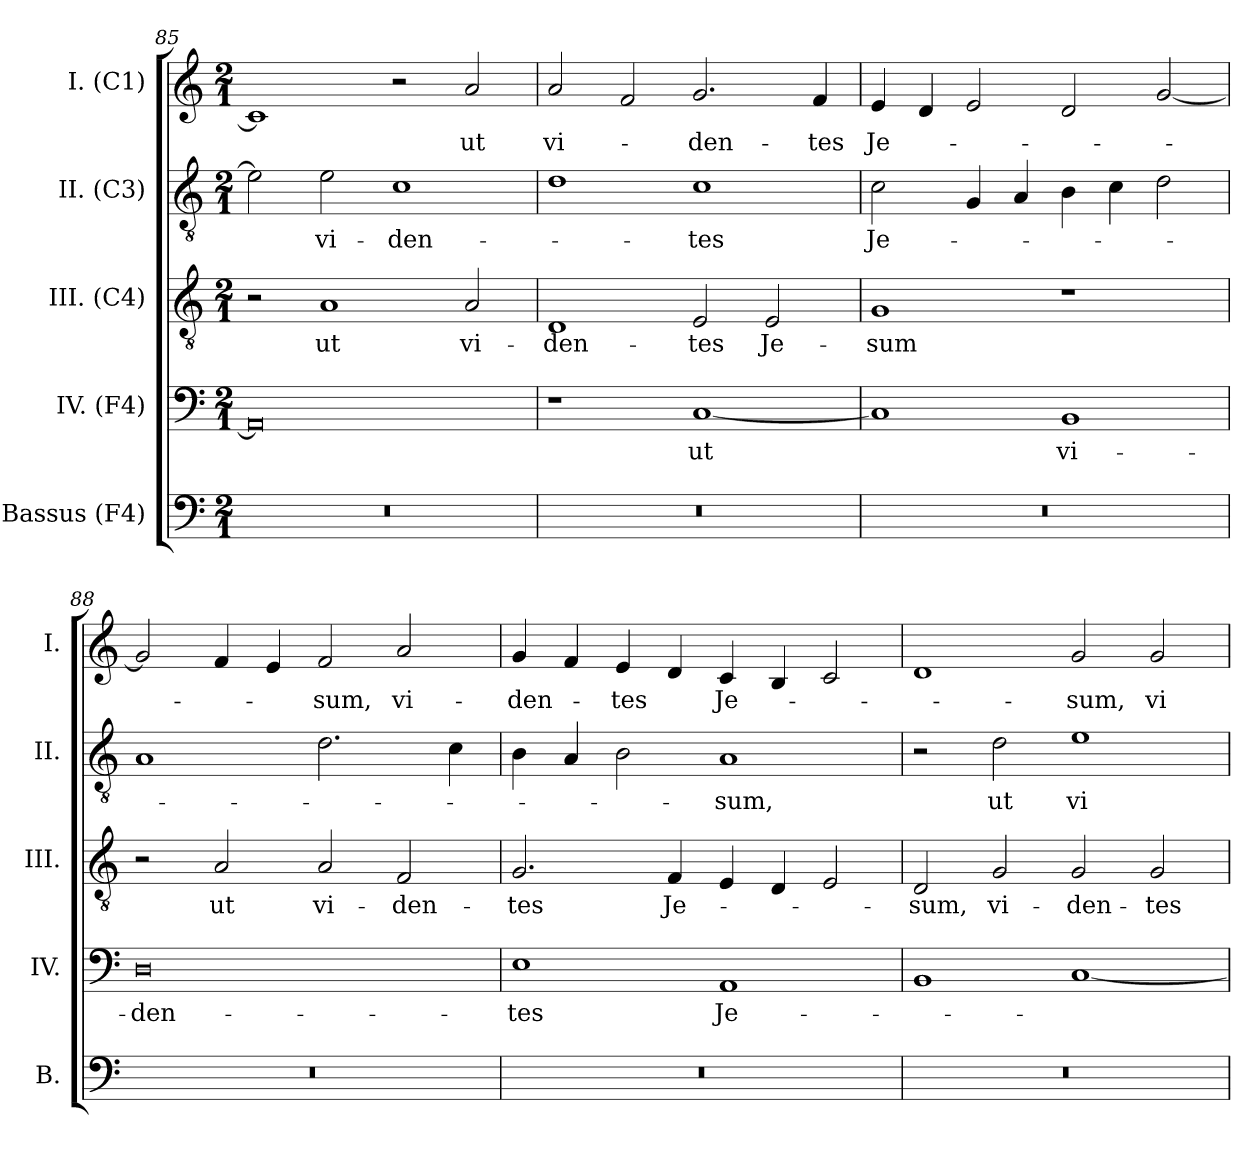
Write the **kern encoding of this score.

**kern	**kern	**text	**kern	**text	**kern	**text	**kern	**text
*part5	*part4	*part4	*part3	*part3	*part2	*part2	*part1	*part1
*staff5	*staff4	*staff4	*staff3	*staff3	*staff2	*staff2	*staff1	*staff1
*I"Bassus (F4)	*I"IV. (F4)	*	*I"III. (C4)	*	*I"II. (C3)	*	*I"I. (C1)	*
*I'B.	*I'IV.	*	*I'III.	*	*I'II.	*	*I'I.	*
*clefF4	*clefF4	*	*clefGv2	*	*clefGv2	*	*clefG2	*
*	*ITrd7c12	*	*ITrd7c12	*	*ITrd7c12	*	*	*
*k[]	*k[]	*	*k[]	*	*k[]	*	*k[]	*
*C:	*C:	*	*C:	*	*C:	*	*C:	*
*M2/1	*M2/1	*	*M2/1	*	*M2/1	*	*M2/1	*
=85	=85	=85	=85	=85	=85	=85	=85	=85
!LO:N:vis=1	!	!	!	!	!	!	!	!
0r	0AAAi]	.	2r	.	2Ei\]	.	1ci]	.
!	!	!	!	!LO:LY:b:color=#000000	!	!	!	!
!	!	!	!	!	!	!LO:LY:b:color=#000000	!	!
.	.	.	1AAi	ut	2Ei\	vi-	.	.
!	!	!	!	!	!	!LO:LY:b:color=#000000	!	!
.	.	.	.	.	1Ci	-den-	2r	.
!	!	!	!	!LO:LY:b:color=#000000	!	!	!	!
!	!	!	!	!	!	!	!	!LO:LY:b:color=#000000
.	.	.	2AAi/	vi-	.	.	2ai/	ut
=86	=86	=86	=86	=86	=86	=86	=86	=86
!LO:N:vis=1	!	!	!	!	!	!	!	!
!	!	!	!	!LO:LY:b:color=#000000	!	!	!	!
!	!	!	!	!	!	!	!	!LO:LY:b:color=#000000
0r	1r	.	1DDi	-den-	1Di	.	2ai/	vi-
.	.	.	.	.	.	.	2fi/	.
!	!	!LO:LY:b:color=#000000	!	!	!	!	!	!
!	!	!	!	!LO:LY:b:color=#000000	!	!	!	!
!	!	!	!	!	!	!LO:LY:b:color=#000000	!	!
!	!	!	!	!	!	!	!	!LO:LY:b:color=#000000
.	[1CCi	ut	2EEi/	-tes	1Ci	-tes	2.gi/	-den-
!	!	!	!	!LO:LY:b:color=#000000	!	!	!	!
.	.	.	2EEi/	Je-	.	.	.	.
!	!	!	!	!	!	!	!	!LO:LY:b:color=#000000
.	.	.	.	.	.	.	4fi/	-tes
!!LO:LB:g=z
=87	=87	=87	=87	=87	=87	=87	=87	=87
!LO:N:vis=1	!	!	!	!	!	!	!	!
!	!	!	!	!LO:LY:b:color=#000000	!	!	!	!
!	!	!	!	!	!	!LO:LY:b:color=#000000	!	!
!	!	!	!	!	!	!	!	!LO:LY:b:color=#000000
0r	1CCi]	.	1GGi	-sum	2Ci\	Je-	4ei/	Je-
.	.	.	.	.	.	.	4di/	.
.	.	.	.	.	4GGi/	.	2ei/	.
.	.	.	.	.	4AAi/	.	.	.
!	!	!LO:LY:b:color=#000000	!	!	!	!	!	!
.	1BBBi	vi-	1r	.	4BBi\	.	2di/	.
.	.	.	.	.	4Ci\	.	.	.
.	.	.	.	.	2Di\	.	[2gi/	.
=88	=88	=88	=88	=88	=88	=88	=88	=88
!LO:N:vis=1	!	!	!	!	!	!	!	!
!	!	!LO:LY:b:color=#000000	!	!	!	!	!	!
0r	0DDi	-den-	2r	.	1AAi	.	2gi/]	.
!	!	!	!	!LO:LY:b:color=#000000	!	!	!	!
.	.	.	2AAi/	ut	.	.	4fi/	.
.	.	.	.	.	.	.	4ei/	.
!	!	!	!	!LO:LY:b:color=#000000	!	!	!	!
!	!	!	!	!	!	!	!	!LO:LY:b:color=#000000
.	.	.	2AAi/	vi-	2.Di\	.	2fi/	-sum,
!	!	!	!	!LO:LY:b:color=#000000	!	!	!	!
!	!	!	!	!	!	!	!	!LO:LY:b:color=#000000
.	.	.	2FFi/	-den-	.	.	2ai/	vi-
.	.	.	.	.	4Ci\	.	.	.
=89	=89	=89	=89	=89	=89	=89	=89	=89
!LO:N:vis=1	!	!	!	!	!	!	!	!
!	!	!LO:LY:b:color=#000000	!	!	!	!	!	!
!	!	!	!	!LO:LY:b:color=#000000	!	!	!	!
!	!	!	!	!	!	!	!	!LO:LY:b:color=#000000
0r	1EEi	-tes	2.GGi/	-tes	4BBi\	.	4gi/	-den-
.	.	.	.	.	4AAi/	.	4fi/	.
!	!	!	!	!	!	!	!	!LO:LY:b:color=#000000
.	.	.	.	.	2BBi\	.	4ei/	-tes
!	!	!	!	!LO:LY:b:color=#000000	!	!	!	!
.	.	.	4FFi/	Je-	.	.	4di/	.
!	!	!LO:LY:b:color=#000000	!	!	!	!	!	!
!	!	!	!	!	!	!LO:LY:b:color=#000000	!	!
!	!	!	!	!	!	!	!	!LO:LY:b:color=#000000
.	1AAAi	Je-	4EEi/	.	1AAi	-sum,	4ci/	Je-
.	.	.	4DDi/	.	.	.	4Bi/	.
.	.	.	2EEi/	.	.	.	2ci/	.
=90	=90	=90	=90	=90	=90	=90	=90	=90
!LO:N:vis=1	!	!	!	!	!	!	!	!
!	!	!	!	!LO:LY:b:color=#000000	!	!	!	!
0r	1BBBi	.	2DDi/	-sum,	2r	.	1di	.
!	!	!	!	!LO:LY:b:color=#000000	!	!	!	!
!	!	!	!	!	!	!LO:LY:b:color=#000000	!	!
.	.	.	2GGi/	vi-	2Di\	ut	.	.
!	!	!	!	!LO:LY:b:color=#000000	!	!	!	!
!	!	!	!	!	!	!LO:LY:b:color=#000000	!	!
!	!	!	!	!	!	!	!	!LO:LY:b:color=#000000
.	[1CCi	.	2GGi/	-den-	1Ei	vi-	2gi/	-sum,
!	!	!	!	!LO:LY:b:color=#000000	!	!	!	!
!	!	!	!	!	!	!	!	!LO:LY:b:color=#000000
.	.	.	2GGi/	-tes	.	.	2gi/	vi-
=	=	=	=	=	=	=	=	=
*-	*-	*-	*-	*-	*-	*-	*-	*-
